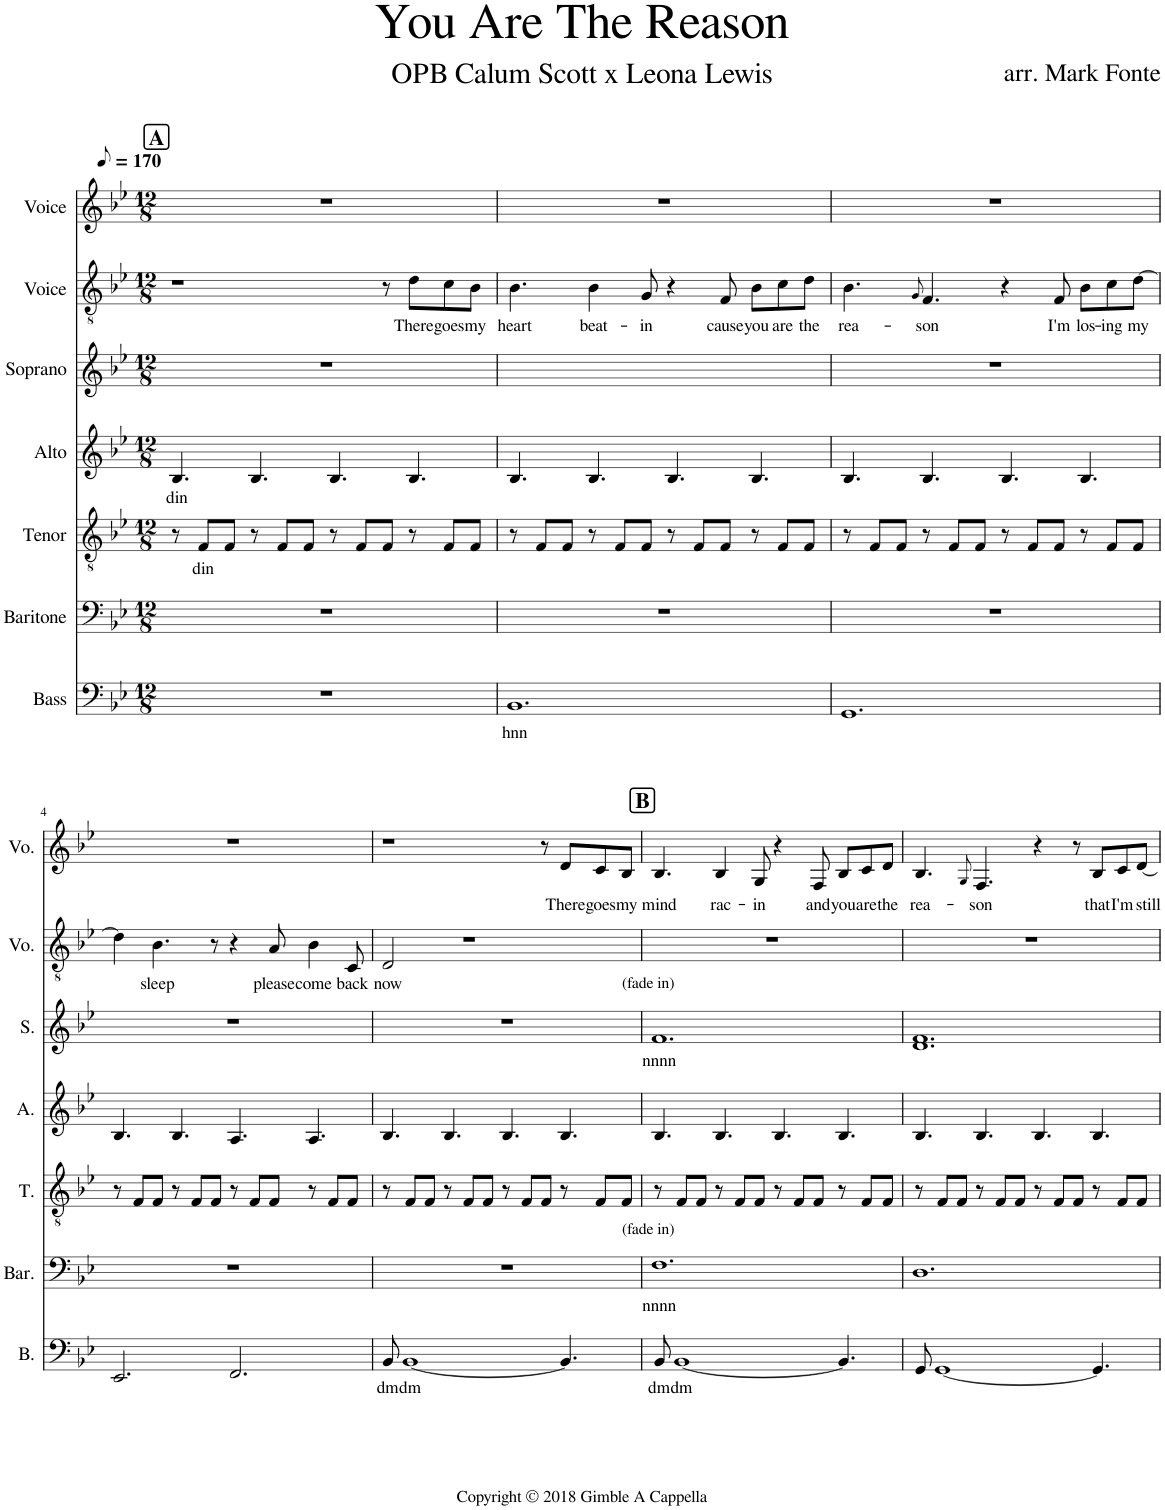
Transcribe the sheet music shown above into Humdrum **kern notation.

**kern	**text	**kern	**text	**kern	**text	**kern	**text	**kern	**text	**kern	**text	**kern	**text
*part7	*part7	*part6	*part6	*part5	*part5	*part4	*part4	*part3	*part3	*part2	*part2	*part1	*part1
*staff7	*staff7	*staff6	*staff6	*staff5	*staff5	*staff4	*staff4	*staff3	*staff3	*staff2	*staff2	*staff1	*staff1
*I"Bass	*	*I"Baritone	*	*I"Tenor	*	*I"Alto	*	*I"Soprano	*	*I"Voice	*	*I"Voice	*
*I'B.	*	*I'Bar.	*	*I'T.	*	*I'A.	*	*I'S.	*	*I'Vo.	*	*I'Vo.	*
*clefF4	*	*clefF4	*	*clefGv2	*	*clefG2	*	*clefG2	*	*clefGv2	*	*clefG2	*
*k[b-e-]	*	*k[b-e-]	*	*k[b-e-]	*	*k[b-e-]	*	*k[b-e-]	*	*k[b-e-]	*	*k[b-e-]	*
*M12/8	*	*M12/8	*	*M12/8	*	*M12/8	*	*M12/8	*	*M12/8	*	*M12/8	*
*MM85	*	*MM85	*	*MM85	*	*MM85	*	*MM85	*	*MM85	*	*MM85	*
!!LO:REH:place=s1:a:B:cj:fs=14:t=A
=1	=1	=1	=1	=1	=1	=1	=1	=1	=1	=1	=1	=1	=1
!	!	!	!	!	!	!	!LO:LY:b	!	!	!	!	!	!
1.r	.	1.r	.	8r	.	4.B-/	din	1.r	.	1r	.	1.r	.
!	!	!	!	!	!LO:LY:b	!	!	!	!	!	!	!	!
.	.	.	.	8F/L	din	.	.	.	.	.	.	.	.
.	.	.	.	8F/J	.	.	.	.	.	.	.	.	.
.	.	.	.	8r	.	4.B-/	.	.	.	.	.	.	.
.	.	.	.	8F/L	.	.	.	.	.	.	.	.	.
.	.	.	.	8F/J	.	.	.	.	.	.	.	.	.
.	.	.	.	8r	.	4.B-/	.	.	.	.	.	.	.
.	.	.	.	8F/L	.	.	.	.	.	.	.	.	.
.	.	.	.	8F/J	.	.	.	.	.	8r	.	.	.
!	!	!	!	!	!	!	!	!	!	!	!LO:LY:b	!	!
.	.	.	.	8r	.	4.B-/	.	.	.	8d\L	There	.	.
!	!	!	!	!	!	!	!	!	!	!	!LO:LY:b	!	!
.	.	.	.	8F/L	.	.	.	.	.	8c\	goes	.	.
!	!	!	!	!	!	!	!	!	!	!	!LO:LY:b	!	!
.	.	.	.	8F/J	.	.	.	.	.	8B-\J	my	.	.
=2	=2	=2	=2	=2	=2	=2	=2	=2	=2	=2	=2	=2	=2
!	!LO:LY:b	!	!	!	!	!	!	!	!	!	!LO:LY:b	!	!
1.BB-	hnn	1.r	.	8r	.	4.B-/	.	1.ryy	.	4.B-\	heart	1.r	.
.	.	.	.	8F/L	.	.	.	.	.	.	.	.	.
.	.	.	.	8F/J	.	.	.	.	.	.	.	.	.
!	!	!	!	!	!	!	!	!	!	!	!LO:LY:b	!	!
.	.	.	.	8r	.	4.B-/	.	.	.	4B-\	beat-	.	.
.	.	.	.	8F/L	.	.	.	.	.	.	.	.	.
!	!	!	!	!	!	!	!	!	!	!	!LO:LY:b	!	!
.	.	.	.	8F/J	.	.	.	.	.	8G/	-in	.	.
.	.	.	.	8r	.	4.B-/	.	.	.	4r	.	.	.
.	.	.	.	8F/L	.	.	.	.	.	.	.	.	.
!	!	!	!	!	!	!	!	!	!	!	!LO:LY:b	!	!
.	.	.	.	8F/J	.	.	.	.	.	8F/	cause	.	.
!	!	!	!	!	!	!	!	!	!	!	!LO:LY:b	!	!
.	.	.	.	8r	.	4.B-/	.	.	.	8B-\L	you	.	.
!	!	!	!	!	!	!	!	!	!	!	!LO:LY:b	!	!
.	.	.	.	8F/L	.	.	.	.	.	8c\	are	.	.
!	!	!	!	!	!	!	!	!	!	!	!LO:LY:b	!	!
.	.	.	.	8F/J	.	.	.	.	.	8d\J	the	.	.
=3	=3	=3	=3	=3	=3	=3	=3	=3	=3	=3	=3	=3	=3
!	!	!	!	!	!	!	!	!	!	!	!LO:LY:b	!	!
1.GG	.	1.r	.	8r	.	4.B-/	.	1.r	.	4.B-\	rea-	1.r	.
.	.	.	.	8F/L	.	.	.	.	.	.	.	.	.
.	.	.	.	8F/J	.	.	.	.	.	.	.	.	.
.	.	.	.	.	.	.	.	.	.	8qG/	.	.	.
!	!	!	!	!	!	!	!	!	!	!	!LO:LY:b	!	!
.	.	.	.	8r	.	4.B-/	.	.	.	4.F/	-son	.	.
.	.	.	.	8F/L	.	.	.	.	.	.	.	.	.
.	.	.	.	8F/J	.	.	.	.	.	.	.	.	.
.	.	.	.	8r	.	4.B-/	.	.	.	4r	.	.	.
.	.	.	.	8F/L	.	.	.	.	.	.	.	.	.
!	!	!	!	!	!	!	!	!	!	!	!LO:LY:b	!	!
.	.	.	.	8F/J	.	.	.	.	.	8F/	I'm	.	.
!	!	!	!	!	!	!	!	!	!	!	!LO:LY:b	!	!
.	.	.	.	8r	.	4.B-/	.	.	.	8B-\L	los-	.	.
!	!	!	!	!	!	!	!	!	!	!	!LO:LY:b	!	!
.	.	.	.	8F/L	.	.	.	.	.	8c\	-ing	.	.
!	!	!	!	!	!	!	!	!	!	!	!LO:LY:b	!	!
.	.	.	.	8F/J	.	.	.	.	.	[8d\J	my	.	.
!!LO:LB:g=z
=4	=4	=4	=4	=4	=4	=4	=4	=4	=4	=4	=4	=4	=4
2.EE-/	.	1.r	.	8r	.	4.B-/	.	1.r	.	4d\]	.	1.r	.
.	.	.	.	8F/L	.	.	.	.	.	.	.	.	.
!	!	!	!	!	!	!	!	!	!	!	!LO:LY:b	!	!
.	.	.	.	8F/J	.	.	.	.	.	4.B-\	sleep	.	.
.	.	.	.	8r	.	4.B-/	.	.	.	.	.	.	.
.	.	.	.	8F/L	.	.	.	.	.	.	.	.	.
.	.	.	.	8F/J	.	.	.	.	.	8r	.	.	.
2.FF/	.	.	.	8r	.	4.A/	.	.	.	4r	.	.	.
.	.	.	.	8F/L	.	.	.	.	.	.	.	.	.
!	!	!	!	!	!	!	!	!	!	!	!LO:LY:b	!	!
.	.	.	.	8F/J	.	.	.	.	.	8A/	please	.	.
!	!	!	!	!	!	!	!	!	!	!	!LO:LY:b	!	!
.	.	.	.	8r	.	4.A/	.	.	.	4B-\	come	.	.
.	.	.	.	8F/L	.	.	.	.	.	.	.	.	.
!	!	!	!	!	!	!	!	!	!	!	!LO:LY:b	!	!
.	.	.	.	8F/J	.	.	.	.	.	8C/	back	.	.
=5	=5	=5	=5	=5	=5	=5	=5	=5	=5	=5	=5	=5	=5
!	!LO:LY:b	!	!	!	!	!	!	!	!	!	!LO:LY:b	!	!
8BB-/	dm	1.r	.	8r	.	4.B-/	.	1.r	.	2D/	now	1r	.
!	!LO:LY:b	!	!	!	!	!	!	!	!	!	!	!	!
[1BB-	dm	.	.	8F/L	.	.	.	.	.	.	.	.	.
.	.	.	.	8F/J	.	.	.	.	.	.	.	.	.
.	.	.	.	8r	.	4.B-/	.	.	.	.	.	.	.
.	.	.	.	8F/L	.	.	.	.	.	1r	.	.	.
.	.	.	.	8F/J	.	.	.	.	.	.	.	.	.
.	.	.	.	8r	.	4.B-/	.	.	.	.	.	.	.
.	.	.	.	8F/L	.	.	.	.	.	.	.	.	.
.	.	.	.	8F/J	.	.	.	.	.	.	.	8r	.
!	!	!	!	!	!	!	!	!	!	!	!	!	!LO:LY:b
4.BB-/]	.	.	.	8r	.	4.B-/	.	.	.	.	.	8d/L	There
!	!	!	!	!	!	!	!	!	!	!	!	!	!LO:LY:b
.	.	.	.	8F/L	.	.	.	.	.	.	.	8c/	goes
!	!	!	!	!	!	!	!	!	!	!	!	!	!LO:LY:b
.	.	.	.	8F/J	.	.	.	.	.	.	.	8B-/J	my
!!LO:REH:place=s1:a:B:cj:fs=14:t=B
=6	=6	=6	=6	=6	=6	=6	=6	=6	=6	=6	=6	=6	=6
!	!	!	!	!	!	!	!	!LO:TX:a:t=(fade in)	!	!	!	!	!
!	!	!LO:TX:a:t=(fade in)	!	!	!	!	!	!	!	!	!	!	!
!	!LO:LY:b	!	!LO:LY:b	!	!	!	!	!	!LO:LY:b	!	!	!	!LO:LY:b
8BB-/	dm	1.F	nnnn	8r	.	4.B-/	.	1.f	nnnn	1.r	.	4.B-/	mind
!	!LO:LY:b	!	!	!	!	!	!	!	!	!	!	!	!
[1BB-	dm	.	.	8F/L	.	.	.	.	.	.	.	.	.
.	.	.	.	8F/J	.	.	.	.	.	.	.	.	.
!	!	!	!	!	!	!	!	!	!	!	!	!	!LO:LY:b
.	.	.	.	8r	.	4.B-/	.	.	.	.	.	4B-/	rac-
.	.	.	.	8F/L	.	.	.	.	.	.	.	.	.
!	!	!	!	!	!	!	!	!	!	!	!	!	!LO:LY:b
.	.	.	.	8F/J	.	.	.	.	.	.	.	8G/	-in
.	.	.	.	8r	.	4.B-/	.	.	.	.	.	4r	.
.	.	.	.	8F/L	.	.	.	.	.	.	.	.	.
!	!	!	!	!	!	!	!	!	!	!	!	!	!LO:LY:b
.	.	.	.	8F/J	.	.	.	.	.	.	.	8F/	and
!	!	!	!	!	!	!	!	!	!	!	!	!	!LO:LY:b
4.BB-/]	.	.	.	8r	.	4.B-/	.	.	.	.	.	8B-/L	you
!	!	!	!	!	!	!	!	!	!	!	!	!	!LO:LY:b
.	.	.	.	8F/L	.	.	.	.	.	.	.	8c/	are
!	!	!	!	!	!	!	!	!	!	!	!	!	!LO:LY:b
.	.	.	.	8F/J	.	.	.	.	.	.	.	8d/J	the
=7	=7	=7	=7	=7	=7	=7	=7	=7	=7	=7	=7	=7	=7
!	!	!	!	!	!	!	!	!	!	!	!	!	!LO:LY:b
8GG/	.	1.D	.	8r	.	4.B-/	.	1.d 1.f	.	1.r	.	4.B-/	rea-
[1GG	.	.	.	8F/L	.	.	.	.	.	.	.	.	.
.	.	.	.	8F/J	.	.	.	.	.	.	.	.	.
.	.	.	.	.	.	.	.	.	.	.	.	8qG/	.
!	!	!	!	!	!	!	!	!	!	!	!	!	!LO:LY:b
.	.	.	.	8r	.	4.B-/	.	.	.	.	.	4.F/	-son
.	.	.	.	8F/L	.	.	.	.	.	.	.	.	.
.	.	.	.	8F/J	.	.	.	.	.	.	.	.	.
.	.	.	.	8r	.	4.B-/	.	.	.	.	.	4r	.
.	.	.	.	8F/L	.	.	.	.	.	.	.	.	.
.	.	.	.	8F/J	.	.	.	.	.	.	.	8r	.
!	!	!	!	!	!	!	!	!	!	!	!	!	!LO:LY:b
4.GG/]	.	.	.	8r	.	4.B-/	.	.	.	.	.	8B-/L	that
!	!	!	!	!	!	!	!	!	!	!	!	!	!LO:LY:b
.	.	.	.	8F/L	.	.	.	.	.	.	.	8c/	I'm
!	!	!	!	!	!	!	!	!	!	!	!	!	!LO:LY:b
.	.	.	.	8F/J	.	.	.	.	.	.	.	[8d/J	still
=	=	=	=	=	=	=	=	=	=	=	=	=	=
*-	*-	*-	*-	*-	*-	*-	*-	*-	*-	*-	*-	*-	*-
